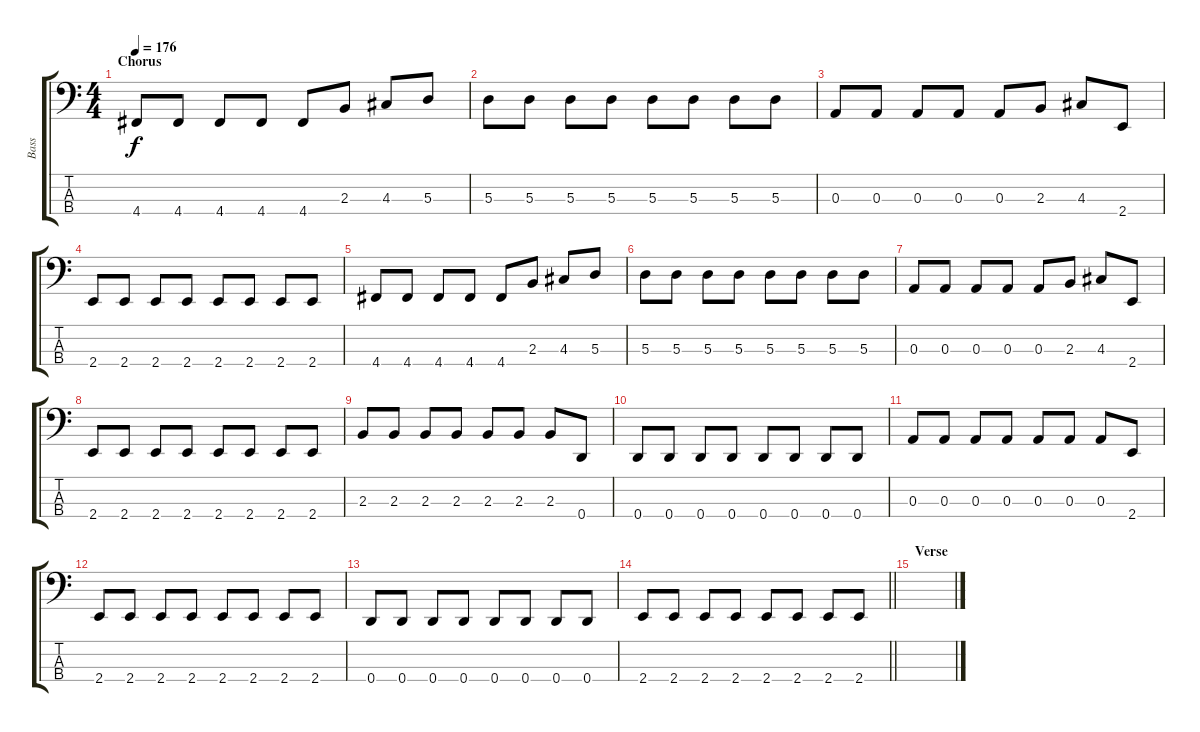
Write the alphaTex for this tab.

\track ("Bass" "Bass") {instrument electricbasspick}
\staff {score tabs}
\tuning (G2 D2 A1 D1) {hide}
\ts (4 4)
\section ("" "Chorus")
\tempo 176
\clef f4
\ks c
4.4.8{dy f} 4.4.8 4.4.8 4.4.8 4.4.8 2.3.8 4.3.8 5.3.8 |
5.3.8 5.3.8 5.3.8 5.3.8 5.3.8 5.3.8 5.3.8 5.3.8 |
0.3.8 0.3.8 0.3.8 0.3.8 0.3.8 2.3.8 4.3.8 2.4.8 |
2.4.8 2.4.8 2.4.8 2.4.8 2.4.8 2.4.8 2.4.8 2.4.8 |
4.4.8 4.4.8 4.4.8 4.4.8 4.4.8 2.3.8 4.3.8 5.3.8 |
5.3.8 5.3.8 5.3.8 5.3.8 5.3.8 5.3.8 5.3.8 5.3.8 |
0.3.8 0.3.8 0.3.8 0.3.8 0.3.8 2.3.8 4.3.8 2.4.8 |
2.4.8 2.4.8 2.4.8 2.4.8 2.4.8 2.4.8 2.4.8 2.4.8 |
2.3.8 2.3.8 2.3.8 2.3.8 2.3.8 2.3.8 2.3.8 0.4.8 |
0.4.8 0.4.8 0.4.8 0.4.8 0.4.8 0.4.8 0.4.8 0.4.8 |
0.3.8 0.3.8 0.3.8 0.3.8 0.3.8 0.3.8 0.3.8 2.4.8 |
2.4.8 2.4.8 2.4.8 2.4.8 2.4.8 2.4.8 2.4.8 2.4.8 |
0.4.8 0.4.8 0.4.8 0.4.8 0.4.8 0.4.8 0.4.8 0.4.8 |
\barLineRight lightlight
2.4.8 2.4.8 2.4.8 2.4.8 2.4.8 2.4.8 2.4.8 2.4.8 |
\section ("" "Verse")
